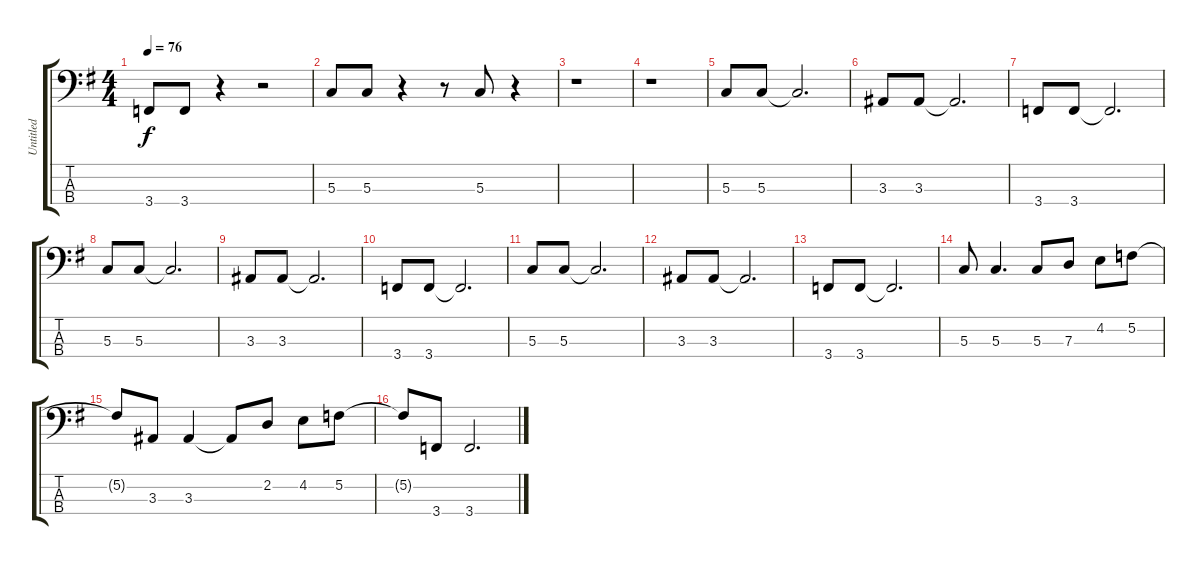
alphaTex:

\track ("Untitled" "Untitled") {instrument electricbasspick}
\staff {score tabs}
\tuning (F2 C2 G1 D1) {hide}
\ts (4 4)
\tempo 76
\clef f4
\ks g
3.4.8{dy f} 3.4.8 r.4 r.2 |
5.3.8 5.3.8 r.4 r.8 5.3.8 r.4 |
r.1 |
r.1 |
5.3.8 5.3.8 5.3{t}.2{d} |
3.3.8 3.3.8 3.3{t}.2{d} |
3.4.8 3.4.8 3.4{t}.2{d} |
5.3.8 5.3.8 5.3{t}.2{d} |
3.3.8 3.3.8 3.3{t}.2{d} |
3.4.8 3.4.8 3.4{t}.2{d} |
5.3.8 5.3.8 5.3{t}.2{d} |
3.3.8 3.3.8 3.3{t}.2{d} |
3.4.8 3.4.8 3.4{t}.2{d} |
5.3.8 5.3.4{d} 5.3.8 7.3.8 4.2.8 5.2.8 |
5.2{t}.8 3.3.8 3.3.4 3.3{t}.8 2.2.8 4.2.8 5.2.8 |
5.2{t}.8 3.4.8 3.4.2{d}
